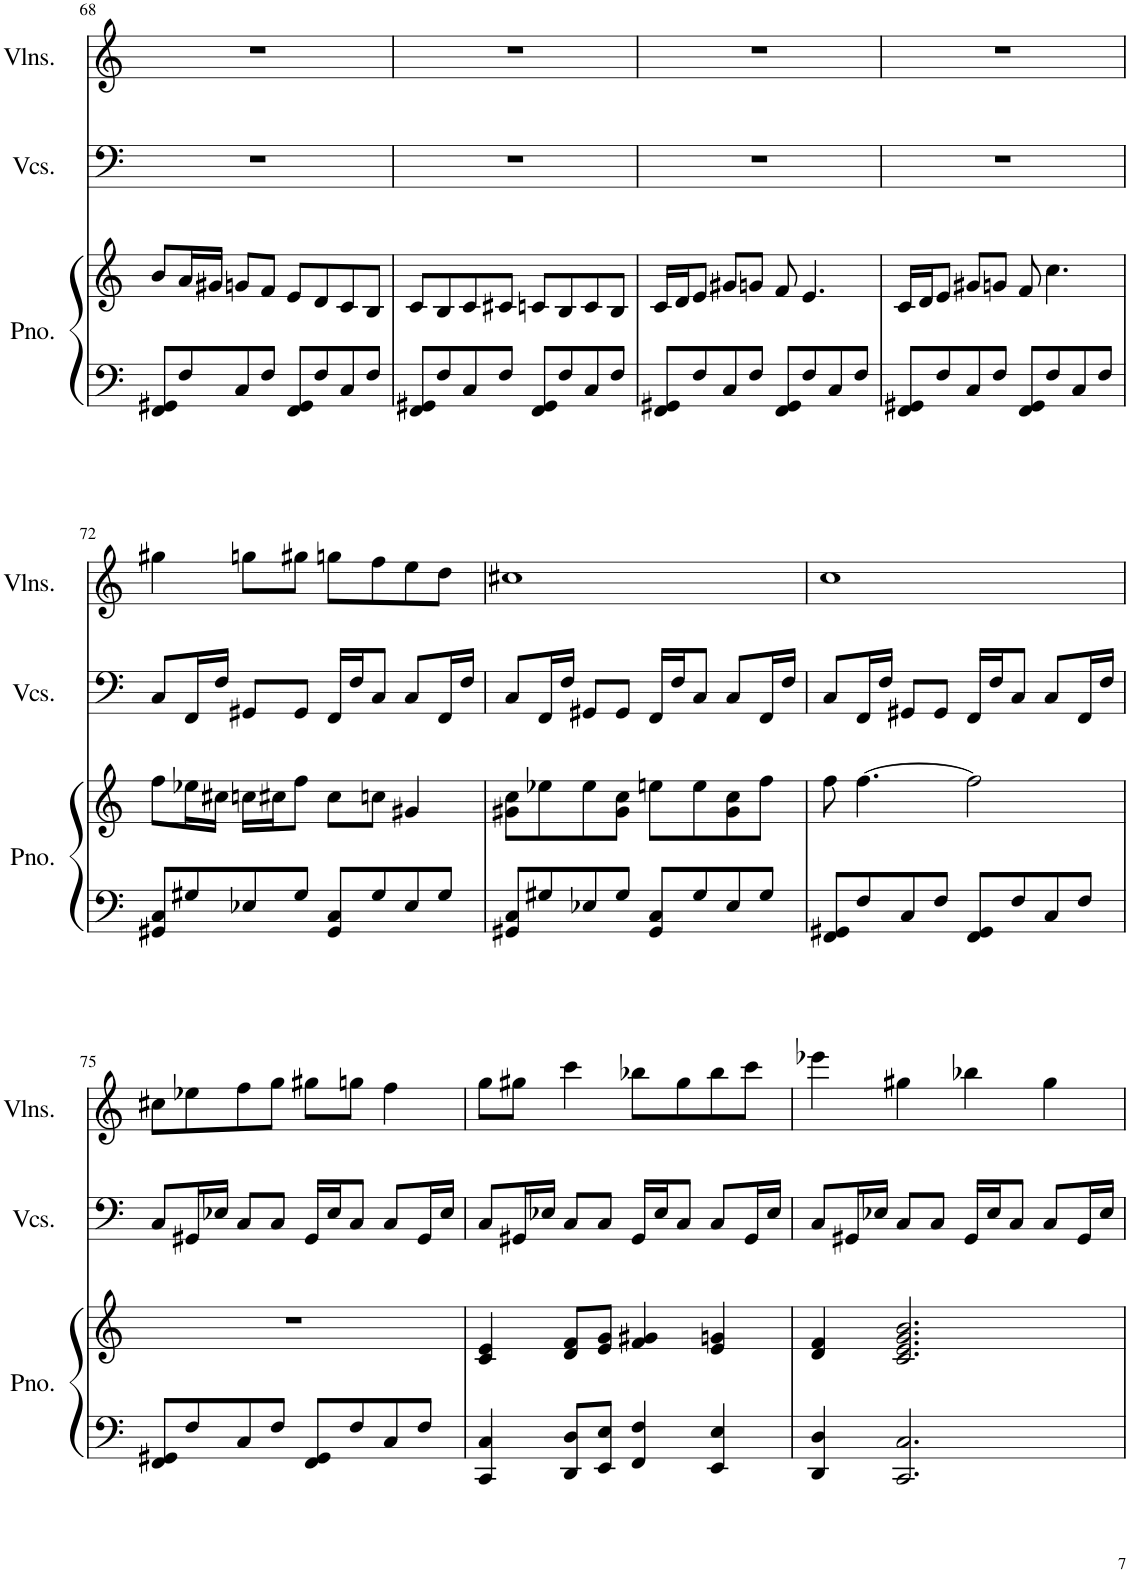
**kern	**kern	**kern	**kern
*part3	*part3	*part2	*part1
*staff4	*staff3	*staff2	*staff1
*I"Piano	*	*I"Violoncellos	*I"Violins
*I'Pno.	*	*I'Vcs.	*I'Vlns.
!!LO:PB:g=z
*clefF4	*clefG2	*clefF4	*clefG2
*k[]	*k[]	*k[]	*k[]
*M4/4	*M4/4	*M4/4	*M4/4
=68	=68	=68	=68
8FF/ 8GG#X/L	8b/L	1r	1r
8F/	16a/L	.	.
.	16g#X/JJ	.	.
8C/	8gn/L	.	.
8F/J	8f/J	.	.
8FF/ 8GG#/L	8e/L	.	.
8F/	8d/	.	.
8C/	8c/	.	.
8F/J	8B/J	.	.
=69	=69	=69	=69
8FF/ 8GG#X/L	8c/L	1r	1r
8F/	8B/	.	.
8C/	8c/	.	.
8F/J	8c#X/J	.	.
8FF/ 8GG#/L	8cn/L	.	.
8F/	8B/	.	.
8C/	8c/	.	.
8F/J	8B/J	.	.
=70	=70	=70	=70
8FF/ 8GG#X/L	16c/LL	1r	1r
.	16d/J	.	.
8F/	8e/J	.	.
8C/	8g#X/L	.	.
8F/J	8gn/J	.	.
8FF/ 8GG#/L	8f/	.	.
8F/	4.e/	.	.
8C/	.	.	.
8F/J	.	.	.
=71	=71	=71	=71
8FF/ 8GG#X/L	16c/LL	1r	1r
.	16d/J	.	.
8F/	8e/J	.	.
8C/	8g#X/L	.	.
8F/J	8gn/J	.	.
8FF/ 8GG#/L	8f/	.	.
8F/	4.cc\	.	.
8C/	.	.	.
8F/J	.	.	.
!!LO:LB:g=z
=72	=72	=72	=72
8GG#X/ 8C/L	8ff\L	8C/L	4gg#X\
8G#X/	16ee-X\L	16FF/L	.
.	16cc#X\JJ	16F/JJ	.
8E-X/	16ccn\LL	8GG#X/L	8ggn\L
.	16cc#X\J	.	.
8G#/J	8ff\J	8GG#/J	8gg#X\J
8GG#/ 8C/L	8cc#\L	16FF/LL	8ggn\L
.	.	16F/J	.
8G#/	8ccn\J	8C/J	8ff\
8E-/	4g#X/	8C/L	8ee\
8G#/J	.	16FF/L	8dd\J
.	.	16F/JJ	.
=73	=73	=73	=73
8GG#X/ 8C/L	8g#X\ 8cc\L	8C/L	1cc#X
8G#X/	8ee-X\	16FF/L	.
.	.	16F/JJ	.
8E-X/	8ee-\	8GG#X/L	.
8G#/J	8g#\ 8cc\J	8GG#/J	.
8GG#/ 8C/L	8een\L	16FF/LL	.
.	.	16F/J	.
8G#/	8ee\	8C/J	.
8E-/	8g#\ 8cc\	8C/L	.
8G#/J	8ff\J	16FF/L	.
.	.	16F/JJ	.
=74	=74	=74	=74
8FF/ 8GG#X/L	8ff\	8C/L	1cc
8F/	[4.ff\	16FF/L	.
.	.	16F/JJ	.
8C/	.	8GG#X/L	.
8F/J	.	8GG#/J	.
8FF/ 8GG#/L	2ff\]	16FF/LL	.
.	.	16F/J	.
8F/	.	8C/J	.
8C/	.	8C/L	.
8F/J	.	16FF/L	.
.	.	16F/JJ	.
!!LO:LB:g=z
=75	=75	=75	=75
8FF/ 8GG#X/L	1r	8C/L	8cc#X\L
8F/	.	16GG#X/L	8ee-X\
.	.	16E-X/JJ	.
8C/	.	8C/L	8ff\
8F/J	.	8C/J	8gg\J
8FF/ 8GG#/L	.	16GG#/LL	8gg#X\L
.	.	16E-/J	.
8F/	.	8C/J	8ggn\J
8C/	.	8C/L	4ff\
8F/J	.	16GG#/L	.
.	.	16E-/JJ	.
=76	=76	=76	=76
4CC/ 4C/	4c/ 4e/	8C/L	8gg\L
.	.	16GG#X/L	8gg#X\J
.	.	16E-X/JJ	.
8DD/ 8D/L	8d/ 8f/L	8C/L	4ccc\
8EE/ 8E/J	8e/ 8g/J	8C/J	.
4FF/ 4F/	4f/ 4g#X/	16GG#/LL	8bb-X\L
.	.	16E-/J	.
.	.	8C/J	8gg#\
4EE/ 4E/	4e/ 4gn/	8C/L	8bb-\
.	.	16GG#/L	8ccc\J
.	.	16E-/JJ	.
=77	=77	=77	=77
4DD/ 4D/	4d/ 4f/	8C/L	4eee-X\
.	.	16GG#X/L	.
.	.	16E-X/JJ	.
2.CC/ 2.C/	2.c/ 2.e/ 2.g/ 2.b/	8C/L	4gg#X\
.	.	8C/J	.
.	.	16GG#/LL	4bb-X\
.	.	16E-/J	.
.	.	8C/J	.
.	.	8C/L	4gg#\
.	.	16GG#/L	.
.	.	16E-/JJ	.
=	=	=	=
*-	*-	*-	*-
